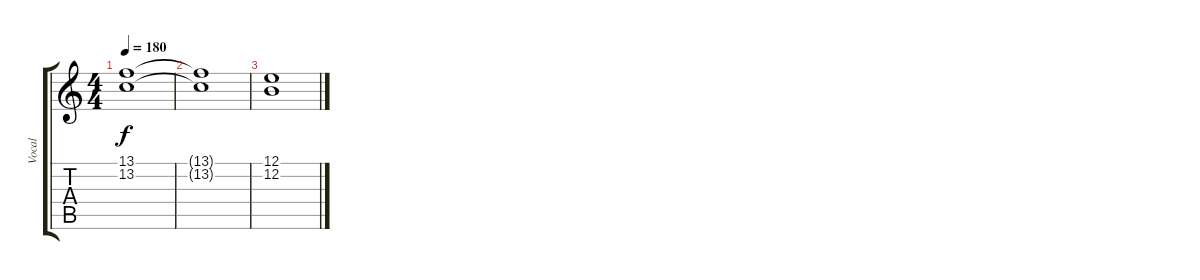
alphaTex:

\track ("Vocal" "Vocal") {instrument violin}
\staff {score tabs}
\tuning (E4 B3 G3 D3 A2 E2) {hide}
\ts (4 4)
\tempo 180
\clef g2
\ks c
(13.1{t} 13.2{t}).1{dy f} |
(13.1{t} 13.2{t}).1 |
(12.1 12.2).1
